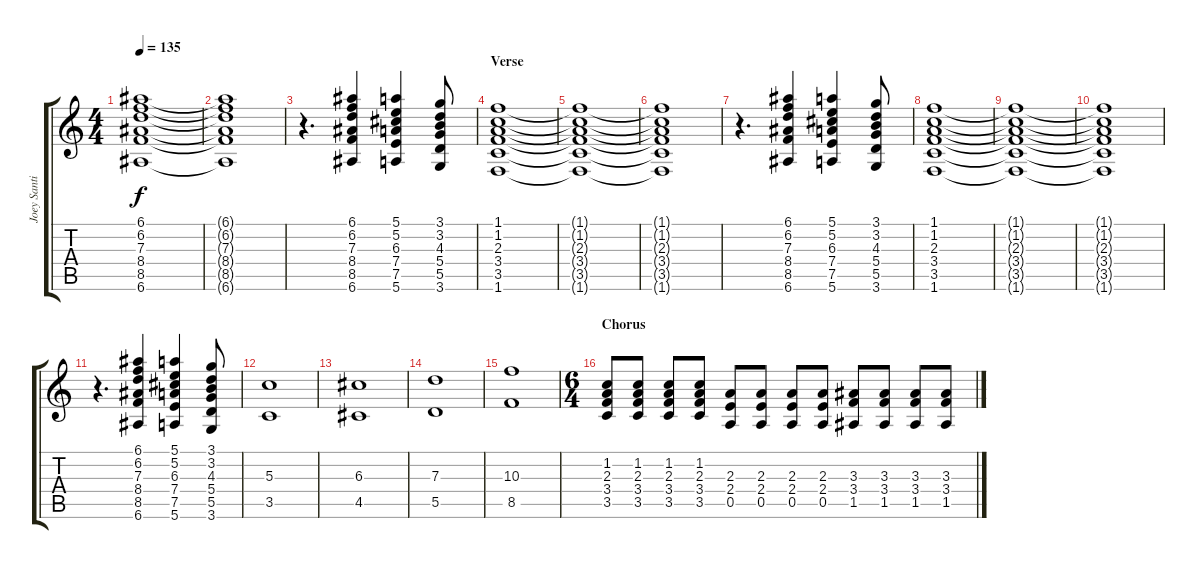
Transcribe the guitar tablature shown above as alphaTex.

\track ("Joey Santiago" "Joey Santi") {instrument overdrivenguitar}
\staff {score tabs}
\tuning (E4 B3 G3 D3 A2 E2) {hide}
\ts (4 4)
\tempo 135
\clef g2
\ks c
(6.1{t} 6.2{t} 7.3{t} 8.4{t} 8.5{t} 6.6{t}).1{dy f} |
(6.1{t} 6.2{t} 7.3{t} 8.4{t} 8.5{t} 6.6{t}).1 |
r.4{d volume 10} (6.1 6.2 7.3 8.4 8.5 6.6).4 (5.1 5.2 6.3 7.4 7.5 5.6).4 (3.1 3.2 4.3 5.4 5.5 3.6).8 |
\section ("" "Verse")
(1.1 1.2 2.3 3.4 3.5 1.6).1{volume 0} |
(1.1{t} 1.2{t} 2.3{t} 3.4{t} 3.5{t} 1.6{t}).1 |
(1.1{t} 1.2{t} 2.3{t} 3.4{t} 3.5{t} 1.6{t}).1 |
r.4{d volume 10} (6.1 6.2 7.3 8.4 8.5 6.6).4 (5.1 5.2 6.3 7.4 7.5 5.6).4 (3.1 3.2 4.3 5.4 5.5 3.6).8 |
(1.1 1.2 2.3 3.4 3.5 1.6).1{volume 0} |
(1.1{t} 1.2{t} 2.3{t} 3.4{t} 3.5{t} 1.6{t}).1 |
(1.1{t} 1.2{t} 2.3{t} 3.4{t} 3.5{t} 1.6{t}).1 |
r.4{d volume 10} (6.1 6.2 7.3 8.4 8.5 6.6).4 (5.1 5.2 6.3 7.4 7.5 5.6).4 (3.1 3.2 4.3 5.4 5.5 3.6).8 |
(5.3 3.5).1 |
(6.3 4.5).1 |
(7.3 5.5).1 |
(10.3 8.5).1 |
\ts (6 4)
\section ("" "Chorus")
(1.2 2.3 3.4 3.5).8 (1.2 2.3 3.4 3.5).8 (1.2 2.3 3.4 3.5).8 (1.2 2.3 3.4 3.5).8 (2.3 2.4 0.5).8 (2.3 2.4 0.5).8 (2.3 2.4 0.5).8 (2.3 2.4 0.5).8 (3.3 3.4 1.5).8 (3.3 3.4 1.5).8 (3.3 3.4 1.5).8 (3.3 3.4 1.5).8
